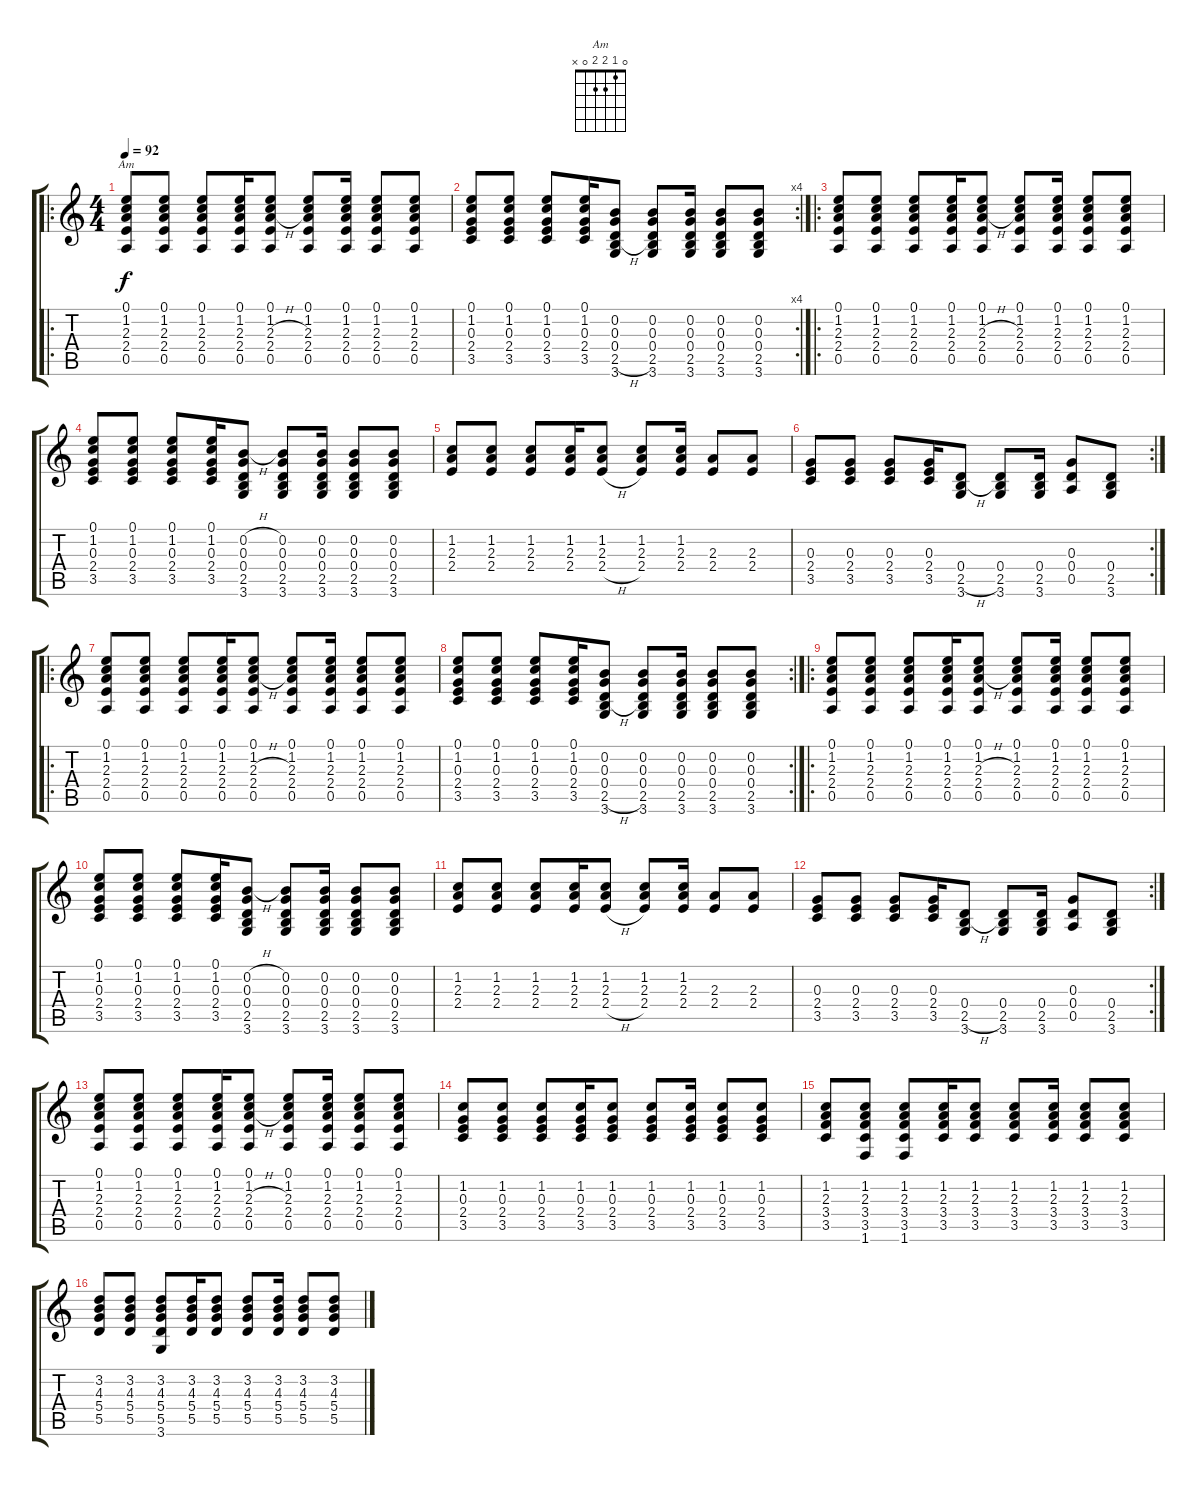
\track "" {instrument acousticguitarsteel}
\staff {score tabs}
\tuning (E4 B3 G3 D3 A2 E2) {hide}
\chord ("Am" 0 1 2 2 0 x)
\ro
\ts (4 4)
\tempo 92
\clef g2
\ks c
(0.1 1.2 2.3 2.4 0.5).8{ch "Am" dy f instrument acousticguitarsteel} (0.1 1.2 2.3 2.4 0.5).8 (0.1 1.2 2.3 2.4 0.5).8 (0.1 1.2 2.3 2.4 0.5).16 (0.1 1.2 2.3{h} 2.4 0.5).8 (0.1 1.2 2.3 2.4 0.5).8 (0.1 1.2 2.3 2.4 0.5).16 (0.1 1.2 2.3 2.4 0.5).8 (0.1 1.2 2.3 2.4 0.5).8 |
\rc 4
(0.1 1.2 0.3 2.4 3.5).8 (0.1 1.2 0.3 2.4 3.5).8 (0.1 1.2 0.3 2.4 3.5).8 (0.1 1.2 0.3 2.4 3.5).16 (0.2 0.3 0.4 2.5{h} 3.6).8 (0.2 0.3 0.4 2.5 3.6).8 (0.2 0.3 0.4 2.5 3.6).16 (0.2 0.3 0.4 2.5 3.6).8 (0.2 0.3 0.4 2.5 3.6).8 |
\ro
(0.1 1.2 2.3 2.4 0.5).8 (0.1 1.2 2.3 2.4 0.5).8 (0.1 1.2 2.3 2.4 0.5).8 (0.1 1.2 2.3 2.4 0.5).16 (0.1 1.2 2.3{h} 2.4 0.5).8 (0.1 1.2 2.3 2.4 0.5).8 (0.1 1.2 2.3 2.4 0.5).16 (0.1 1.2 2.3 2.4 0.5).8 (0.1 1.2 2.3 2.4 0.5).8 |
(0.1 1.2 0.3 2.4 3.5).8 (0.1 1.2 0.3 2.4 3.5).8 (0.1 1.2 0.3 2.4 3.5).8 (0.1 1.2 0.3 2.4 3.5).16 (0.2{h} 0.3 0.4 2.5 3.6).8 (0.2 0.3 0.4 2.5 3.6).8 (0.2 0.3 0.4 2.5 3.6).16 (0.2 0.3 0.4 2.5 3.6).8 (0.2 0.3 0.4 2.5 3.6).8 |
(1.2 2.3 2.4).8 (1.2 2.3 2.4).8 (1.2 2.3 2.4).8 (1.2 2.3 2.4).16 (1.2 2.3 2.4{h}).8 (1.2 2.3 2.4).8 (1.2 2.3 2.4).16 (2.3 2.4).8 (2.3 2.4).8 |
\rc 2
(0.3 2.4 3.5).8 (0.3 2.4 3.5).8 (0.3 2.4 3.5).8 (0.3 2.4 3.5).16 (0.4 2.5{h} 3.6).8 (0.4 2.5 3.6).8 (0.4 2.5 3.6).16 (0.3 0.4 0.5).8 (0.4 2.5 3.6).8 |
\ro
(0.1 1.2 2.3 2.4 0.5).8 (0.1 1.2 2.3 2.4 0.5).8 (0.1 1.2 2.3 2.4 0.5).8 (0.1 1.2 2.3 2.4 0.5).16 (0.1 1.2 2.3{h} 2.4 0.5).8 (0.1 1.2 2.3 2.4 0.5).8 (0.1 1.2 2.3 2.4 0.5).16 (0.1 1.2 2.3 2.4 0.5).8 (0.1 1.2 2.3 2.4 0.5).8 |
\rc 2
(0.1 1.2 0.3 2.4 3.5).8 (0.1 1.2 0.3 2.4 3.5).8 (0.1 1.2 0.3 2.4 3.5).8 (0.1 1.2 0.3 2.4 3.5).16 (0.2 0.3 0.4 2.5{h} 3.6).8 (0.2 0.3 0.4 2.5 3.6).8 (0.2 0.3 0.4 2.5 3.6).16 (0.2 0.3 0.4 2.5 3.6).8 (0.2 0.3 0.4 2.5 3.6).8 |
\ro
(0.1 1.2 2.3 2.4 0.5).8 (0.1 1.2 2.3 2.4 0.5).8 (0.1 1.2 2.3 2.4 0.5).8 (0.1 1.2 2.3 2.4 0.5).16 (0.1 1.2 2.3{h} 2.4 0.5).8 (0.1 1.2 2.3 2.4 0.5).8 (0.1 1.2 2.3 2.4 0.5).16 (0.1 1.2 2.3 2.4 0.5).8 (0.1 1.2 2.3 2.4 0.5).8 |
(0.1 1.2 0.3 2.4 3.5).8 (0.1 1.2 0.3 2.4 3.5).8 (0.1 1.2 0.3 2.4 3.5).8 (0.1 1.2 0.3 2.4 3.5).16 (0.2{h} 0.3 0.4 2.5 3.6).8 (0.2 0.3 0.4 2.5 3.6).8 (0.2 0.3 0.4 2.5 3.6).16 (0.2 0.3 0.4 2.5 3.6).8 (0.2 0.3 0.4 2.5 3.6).8 |
(1.2 2.3 2.4).8 (1.2 2.3 2.4).8 (1.2 2.3 2.4).8 (1.2 2.3 2.4).16 (1.2 2.3 2.4{h}).8 (1.2 2.3 2.4).8 (1.2 2.3 2.4).16 (2.3 2.4).8 (2.3 2.4).8 |
\rc 2
(0.3 2.4 3.5).8 (0.3 2.4 3.5).8 (0.3 2.4 3.5).8 (0.3 2.4 3.5).16 (0.4 2.5{h} 3.6).8 (0.4 2.5 3.6).8 (0.4 2.5 3.6).16 (0.3 0.4 0.5).8 (0.4 2.5 3.6).8 |
(0.1 1.2 2.3 2.4 0.5).8 (0.1 1.2 2.3 2.4 0.5).8 (0.1 1.2 2.3 2.4 0.5).8 (0.1 1.2 2.3 2.4 0.5).16 (0.1 1.2 2.3{h} 2.4 0.5).8 (0.1 1.2 2.3 2.4 0.5).8 (0.1 1.2 2.3 2.4 0.5).16 (0.1 1.2 2.3 2.4 0.5).8 (0.1 1.2 2.3 2.4 0.5).8 |
(1.2 0.3 2.4 3.5).8 (1.2 0.3 2.4 3.5).8 (1.2 0.3 2.4 3.5).8 (1.2 0.3 2.4 3.5).16 (1.2 0.3 2.4 3.5).8 (1.2 0.3 2.4 3.5).8 (1.2 0.3 2.4 3.5).16 (1.2 0.3 2.4 3.5).8 (1.2 0.3 2.4 3.5).8 |
(1.2 2.3 3.4 3.5).8 (1.2 2.3 3.4 3.5 1.6).8 (1.2 2.3 3.4 3.5 1.6).8 (1.2 2.3 3.4 3.5).16 (1.2 2.3 3.4 3.5).8 (1.2 2.3 3.4 3.5).8 (1.2 2.3 3.4 3.5).16 (1.2 2.3 3.4 3.5).8 (1.2 2.3 3.4 3.5).8 |
(3.2 4.3 5.4 5.5).8 (3.2 4.3 5.4 5.5).8 (3.2 4.3 5.4 5.5 3.6).8 (3.2 4.3 5.4 5.5).16 (3.2 4.3 5.4 5.5).8 (3.2 4.3 5.4 5.5).8 (3.2 4.3 5.4 5.5).16 (3.2 4.3 5.4 5.5).8 (3.2 4.3 5.4 5.5).8
